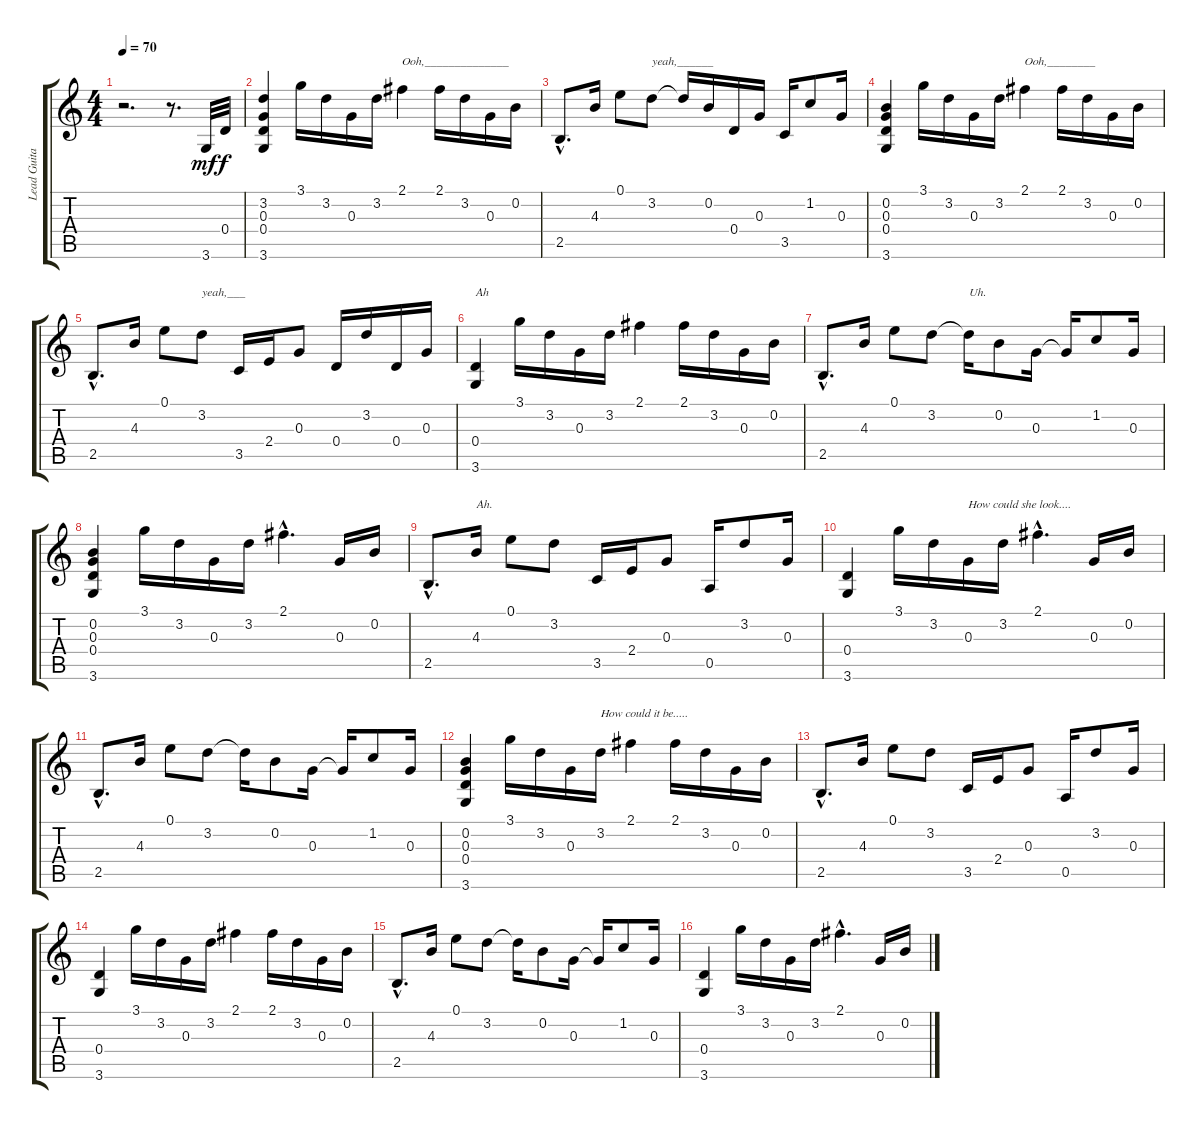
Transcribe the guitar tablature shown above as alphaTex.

\track ("Lead Guitar" "Lead Guita") {instrument electricguitarclean}
\staff {score tabs}
\tuning (E4 B3 G3 D3 A2 E2) {hide}
\ts (4 4)
\tempo 70
\clef g2
\ks c
r.2{d dy mf instrument electricguitarclean} r.8{d} 3.6.32 0.4.32{dy f} |
(3.2 0.3 0.4 3.6).4 3.1.16 3.2.16 0.3.16 3.2.16 2.1.4{txt "Ooh,______________"} 2.1.16 3.2.16 0.3.16 0.2.16 |
2.5{hac}.8{d} 4.3.16 0.1.8 3.2.8{txt "yeah,______"} 3.2{t}.16 0.2.16 0.4.16 0.3.16 3.5.16 1.2.8 0.3.16 |
(0.2 0.3 0.4 3.6).4 3.1.16 3.2.16 0.3.16 3.2.16 2.1.4{txt "Ooh,________"} 2.1.16 3.2.16 0.3.16 0.2.16 |
2.5{hac}.8{d} 4.3.16 0.1.8 3.2.8{txt "yeah,___"} 3.5.16 2.4.16 0.3.8 0.4.16 3.2.16 0.4.16 0.3.16 |
(0.4 3.6).4{txt "Ah"} 3.1.16 3.2.16 0.3.16 3.2.16 2.1.4 2.1.16 3.2.16 0.3.16 0.2.16 |
2.5{hac}.8{d} 4.3.16 0.1.8 3.2.8 3.2{t}.16{txt "Uh."} 0.2.8 0.3.16 0.3{t}.16 1.2.8 0.3.16 |
(0.2 0.3 0.4 3.6).4 3.1.16 3.2.16 0.3.16 3.2.16 2.1{hac}.4{d} 0.3.16 0.2.16 |
2.5{hac}.8{d} 4.3.16{txt "Ah."} 0.1.8 3.2.8 3.5.16 2.4.16 0.3.8 0.5.16 3.2.8 0.3.16 |
(0.4 3.6).4 3.1.16 3.2.16 0.3.16{txt "How could she look...."} 3.2.16 2.1{hac}.4{d} 0.3.16 0.2.16 |
2.5{hac}.8{d} 4.3.16 0.1.8 3.2.8 3.2{t}.16 0.2.8 0.3.16 0.3{t}.16 1.2.8 0.3.16 |
(0.2 0.3 0.4 3.6).4 3.1.16 3.2.16 0.3.16 3.2.16{txt "How could it be....."} 2.1.4 2.1.16 3.2.16 0.3.16 0.2.16 |
2.5{hac}.8{d} 4.3.16 0.1.8 3.2.8 3.5.16 2.4.16 0.3.8 0.5.16 3.2.8 0.3.16 |
(0.4 3.6).4 3.1.16 3.2.16 0.3.16 3.2.16 2.1.4 2.1.16 3.2.16 0.3.16 0.2.16 |
2.5{hac}.8{d} 4.3.16 0.1.8 3.2.8 3.2{t}.16 0.2.8 0.3.16 0.3{t}.16 1.2.8 0.3.16 |
(0.4 3.6).4 3.1.16 3.2.16 0.3.16 3.2.16 2.1{hac}.4{d} 0.3.16 0.2.16
